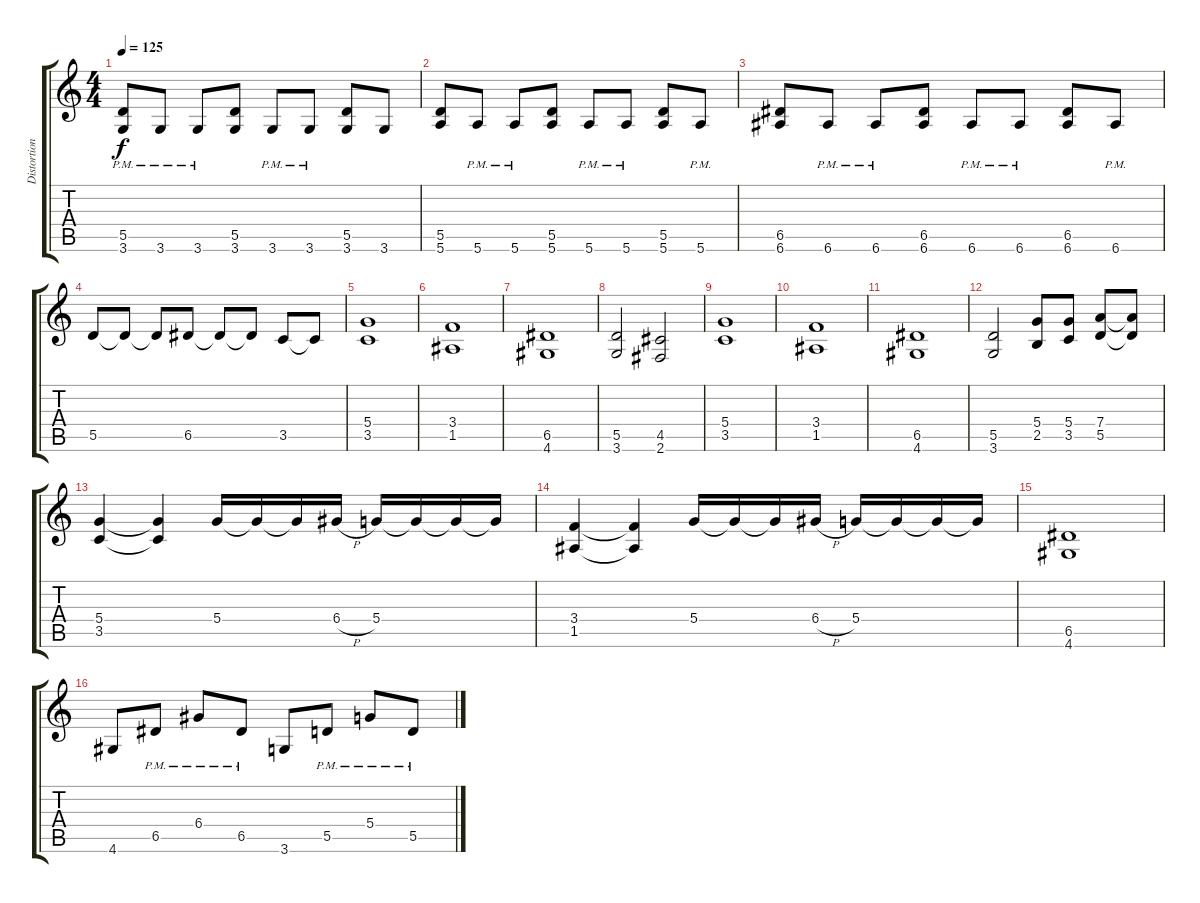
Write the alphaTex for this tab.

\track ("Distortion Guitar" "Distortion") {instrument distortionguitar}
\staff {score tabs}
\tuning (E4 B3 G3 D3 A2 E2) {hide}
\ts (4 4)
\tempo 125
\clef g2
\ks c
(5.5{pm} 3.6).8{dy f} 3.6{pm}.8 3.6{pm}.8 (5.5 3.6).8 3.6{pm}.8 3.6{pm}.8 (5.5 3.6).8 3.6.8 |
(5.5 5.6).8 5.6{pm}.8 5.6{pm}.8 (5.5 5.6).8 5.6{pm}.8 5.6{pm}.8 (5.5 5.6).8 5.6{pm}.8 |
(6.5 6.6).8 6.6{pm}.8 6.6{pm}.8 (6.5 6.6).8 6.6{pm}.8 6.6{pm}.8 (6.5 6.6).8 6.6{pm}.8 |
5.5.8 5.5{t}.8 5.5{t}.8 6.5.8 6.5{t}.8 6.5{t}.8 3.5.8 3.5{t}.8 |
(5.4 3.5).1 |
(3.4 1.5).1 |
(6.5 4.6).1 |
(5.5 3.6).2 (4.5 2.6).2 |
(5.4 3.5).1 |
(3.4 1.5).1 |
(6.5 4.6).1 |
(5.5 3.6).2 (5.4 2.5).8 (5.4 3.5).8 (7.4 5.5).8 (7.4{t} 5.5{t}).8 |
(5.4 3.5).4 (5.4{t} 3.5{t}).4 5.4.16 5.4{t}.16 5.4{t}.16 6.4{h}.16 5.4.16 5.4{t}.16 5.4{t}.16 5.4{t}.16 |
(3.4 1.5).4 (3.4{t} 1.5{t}).4 5.4.16 5.4{t}.16 5.4{t}.16 6.4{h}.16 5.4.16 5.4{t}.16 5.4{t}.16 5.4{t}.16 |
(6.5 4.6).1 |
4.6.8 6.5{pm}.8 6.4{pm}.8 6.5{pm}.8 3.6.8 5.5{pm}.8 5.4{pm}.8 5.5{pm}.8
